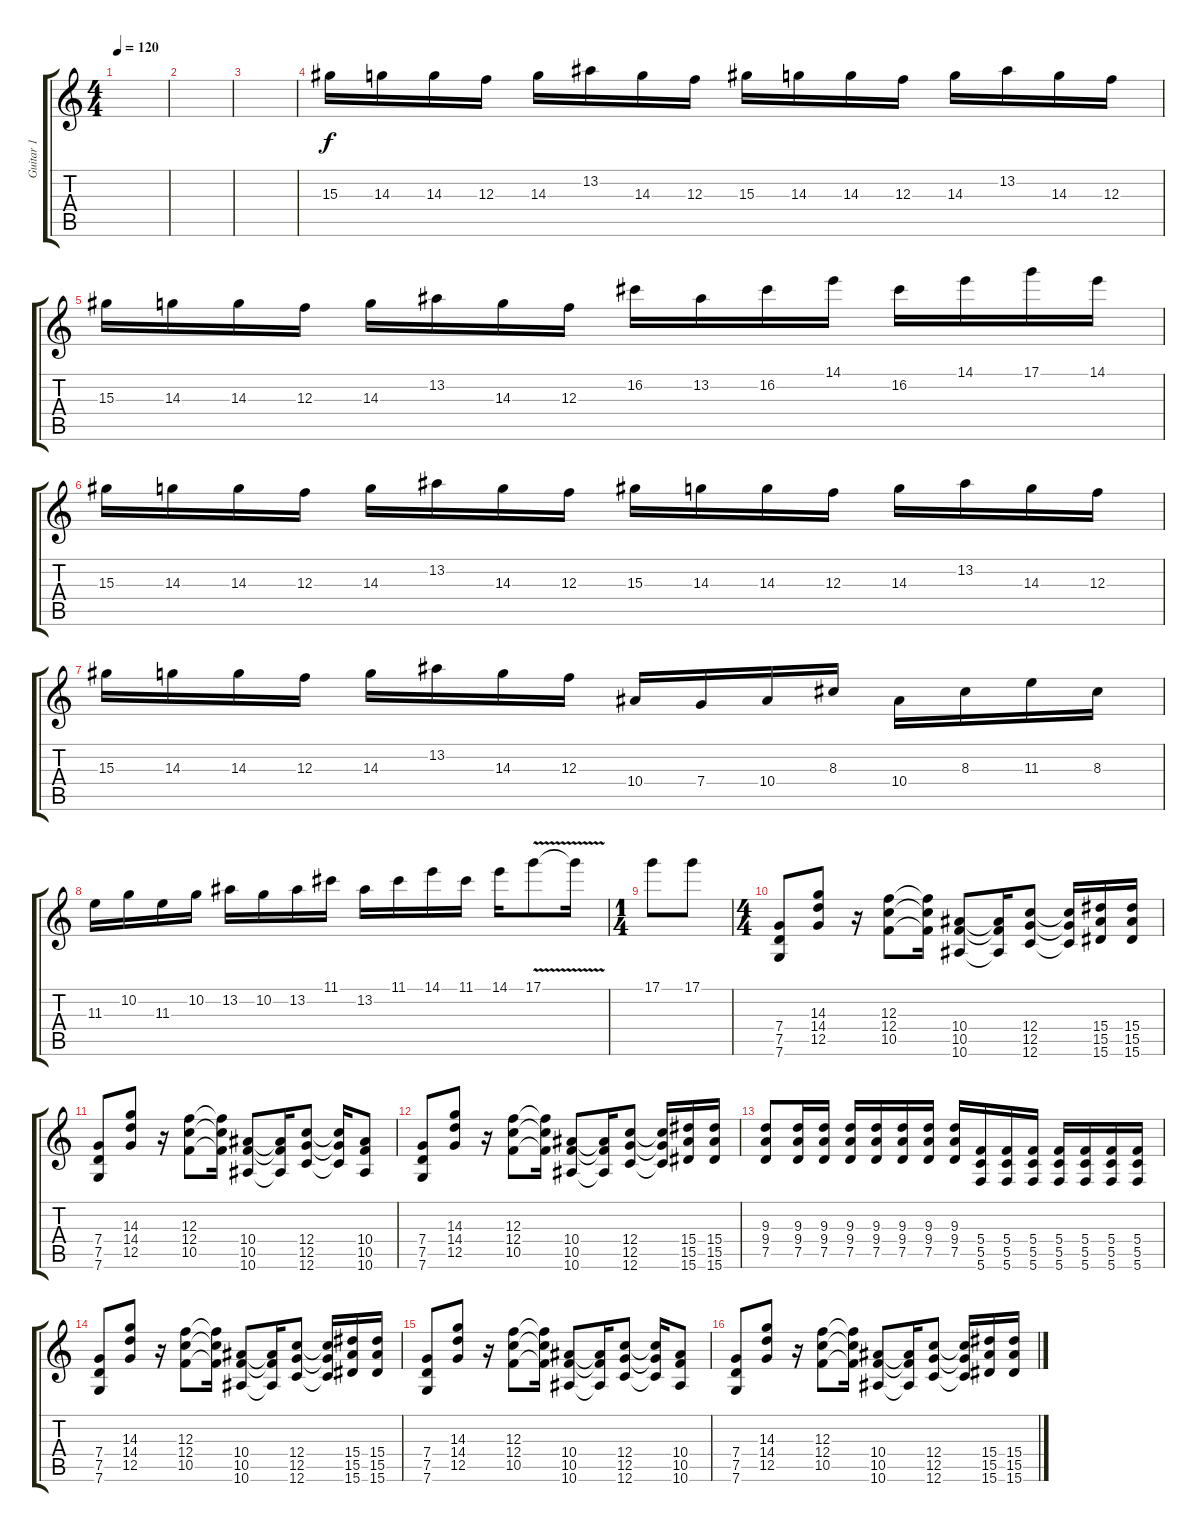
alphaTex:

\track ("Guitar 1" "Guitar 1") {instrument distortionguitar}
\staff {score tabs}
\tuning (D4 A3 F3 C3 G2 C2) {hide}
\ts (4 4)
\tempo 120
\clef g2
\ks c
|
|
|
15.3.16 14.3.16 14.3.16 12.3.16 14.3.16 13.2.16 14.3.16 12.3.16 15.3.16 14.3.16 14.3.16 12.3.16 14.3.16 13.2.16 14.3.16 12.3.16 |
15.3.16 14.3.16 14.3.16 12.3.16 14.3.16 13.2.16 14.3.16 12.3.16 16.2.16 13.2.16 16.2.16 14.1.16 16.2.16 14.1.16 17.1.16 14.1.16 |
15.3.16 14.3.16 14.3.16 12.3.16 14.3.16 13.2.16 14.3.16 12.3.16 15.3.16 14.3.16 14.3.16 12.3.16 14.3.16 13.2.16 14.3.16 12.3.16 |
15.3.16 14.3.16 14.3.16 12.3.16 14.3.16 13.2.16 14.3.16 12.3.16 10.4.16 7.4.16 10.4.16 8.3.16 10.4.16 8.3.16 11.3.16 8.3.16 |
11.3.16 10.2.16 11.3.16 10.2.16 13.2.16 10.2.16 13.2.16 11.1.16 13.2.16 11.1.16 14.1.16 11.1.16 14.1.16 17.1{v}.8 17.1{t}.16 |
\ts (1 4)
17.1.8 17.1.8 |
\ts (4 4)
(7.4 7.5 7.6).8 (14.3 14.4 12.5).8 r.16 (12.3 12.4 10.5).8 (12.3{t} 12.4{t} 10.5{t}).16 (10.4 10.5 10.6).8 (10.4{t} 10.5{t} 10.6{t}).16 (12.4 12.5 12.6).8 (12.4{t} 12.5{t} 12.6{t}).16 (15.4 15.5 15.6).16 (15.4 15.5 15.6).16 |
(7.4 7.5 7.6).8 (14.3 14.4 12.5).8 r.16 (12.3 12.4 10.5).8 (12.3{t} 12.4{t} 10.5{t}).16 (10.4 10.5 10.6).8 (10.4{t} 10.5{t} 10.6{t}).16 (12.4 12.5 12.6).8 (12.4{t} 12.5{t} 12.6{t}).16 (10.4 10.5 10.6).8 |
(7.4 7.5 7.6).8 (14.3 14.4 12.5).8 r.16 (12.3 12.4 10.5).8 (12.3{t} 12.4{t} 10.5{t}).16 (10.4 10.5 10.6).8 (10.4{t} 10.5{t} 10.6{t}).16 (12.4 12.5 12.6).8 (12.4{t} 12.5{t} 12.6{t}).16 (15.4 15.5 15.6).16 (15.4 15.5 15.6).16 |
(9.3 9.4 7.5).8 (9.3 9.4 7.5).16 (9.3 9.4 7.5).16 (9.3 9.4 7.5).16 (9.3 9.4 7.5).16 (9.3 9.4 7.5).16 (9.3 9.4 7.5).16 (9.3 9.4 7.5).16 (5.4 5.5 5.6).16 (5.4 5.5 5.6).16 (5.4 5.5 5.6).16 (5.4 5.5 5.6).16 (5.4 5.5 5.6).16 (5.4 5.5 5.6).16 (5.4 5.5 5.6).16 |
(7.4 7.5 7.6).8 (14.3 14.4 12.5).8 r.16 (12.3 12.4 10.5).8 (12.3{t} 12.4{t} 10.5{t}).16 (10.4 10.5 10.6).8 (10.4{t} 10.5{t} 10.6{t}).16 (12.4 12.5 12.6).8 (12.4{t} 12.5{t} 12.6{t}).16 (15.4 15.5 15.6).16 (15.4 15.5 15.6).16 |
(7.4 7.5 7.6).8 (14.3 14.4 12.5).8 r.16 (12.3 12.4 10.5).8 (12.3{t} 12.4{t} 10.5{t}).16 (10.4 10.5 10.6).8 (10.4{t} 10.5{t} 10.6{t}).16 (12.4 12.5 12.6).8 (12.4{t} 12.5{t} 12.6{t}).16 (10.4 10.5 10.6).8 |
(7.4 7.5 7.6).8 (14.3 14.4 12.5).8 r.16 (12.3 12.4 10.5).8 (12.3{t} 12.4{t} 10.5{t}).16 (10.4 10.5 10.6).8 (10.4{t} 10.5{t} 10.6{t}).16 (12.4 12.5 12.6).8 (12.4{t} 12.5{t} 12.6{t}).16 (15.4 15.5 15.6).16 (15.4 15.5 15.6).16
